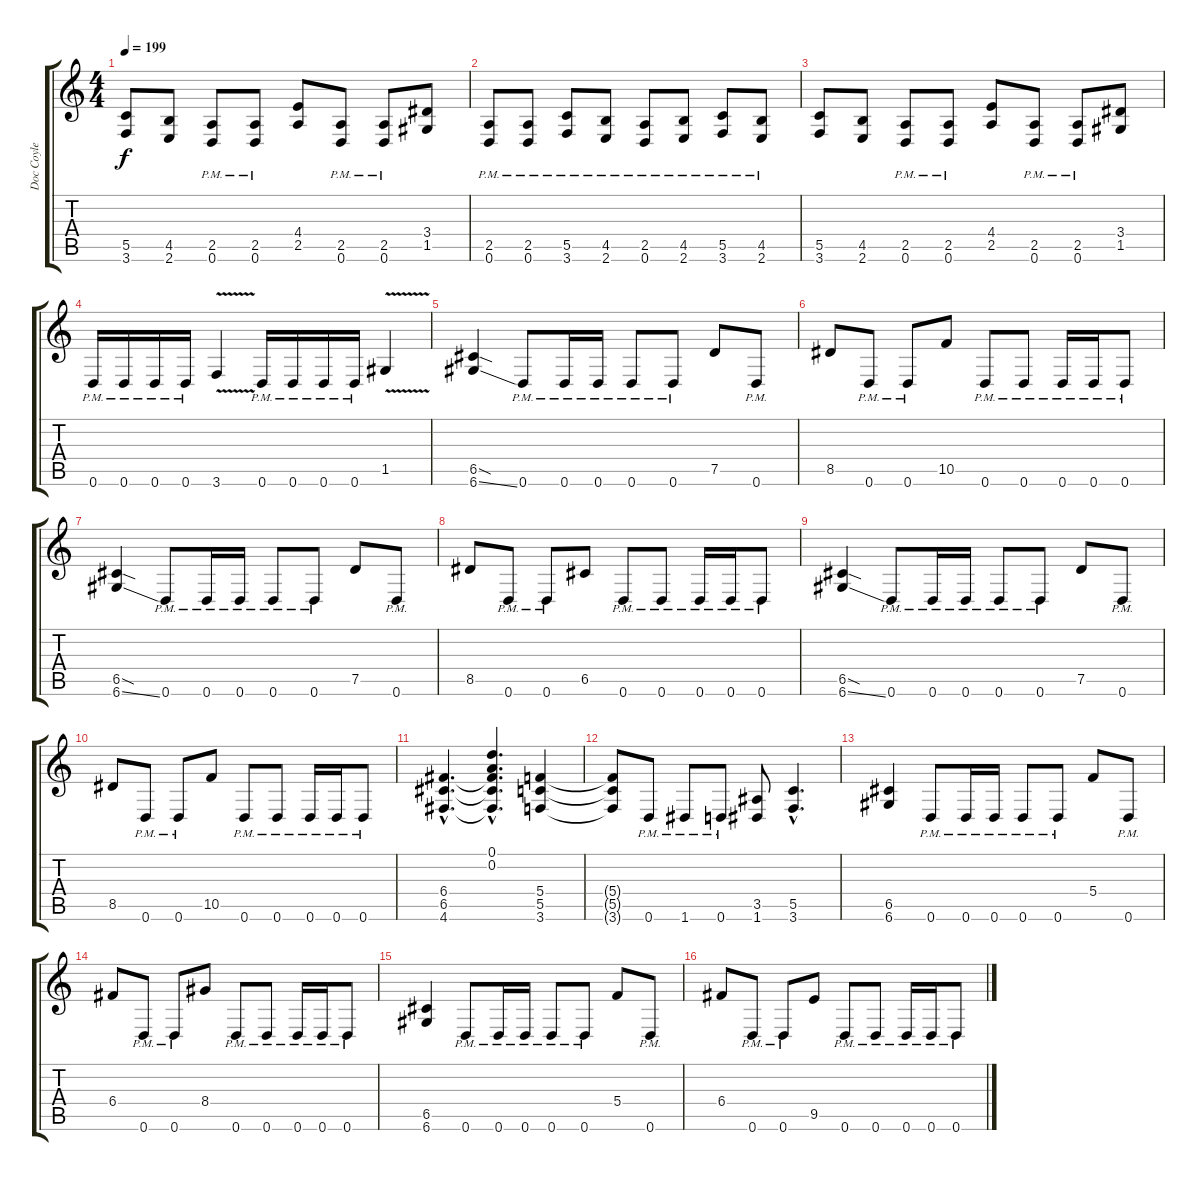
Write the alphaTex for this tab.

\track ("Doc Coyle (Guitar)" "Doc Coyle ") {instrument overdrivenguitar}
\staff {score tabs}
\tuning (D4 A3 F3 C3 G2 D2) {hide}
\ts (4 4)
\tempo 199
\clef g2
\ks c
(5.5 3.6).8{dy f} (4.5 2.6).8 (2.5{pm} 0.6{pm}).8 (2.5{pm} 0.6{pm}).8 (4.4 2.5).8 (2.5{pm} 0.6{pm}).8 (2.5{pm} 0.6{pm}).8 (3.4 1.5).8 |
(2.5{pm} 0.6{pm}).8 (2.5{pm} 0.6{pm}).8 (5.5{pm} 3.6{pm}).8 (4.5{pm} 2.6{pm}).8 (2.5{pm} 0.6{pm}).8 (4.5{pm} 2.6{pm}).8 (5.5{pm} 3.6{pm}).8 (4.5{pm} 2.6{pm}).8 |
(5.5 3.6).8 (4.5 2.6).8 (2.5{pm} 0.6{pm}).8 (2.5{pm} 0.6{pm}).8 (4.4 2.5).8 (2.5{pm} 0.6{pm}).8 (2.5{pm} 0.6{pm}).8 (3.4 1.5).8 |
0.6{pm}.16 0.6{pm}.16 0.6{pm}.16 0.6{pm}.16 3.6{v}.4 0.6{pm}.16 0.6{pm}.16 0.6{pm}.16 0.6{pm}.16 1.5{v}.4 |
(6.5{sod} 6.6{ss}).4 0.6{pm}.8 0.6{pm}.16 0.6{pm}.16 0.6{pm}.8 0.6{pm}.8 7.5.8 0.6{pm}.8 |
8.5.8 0.6{pm}.8 0.6{pm}.8 10.5.8 0.6{pm}.8 0.6{pm}.8 0.6{pm}.16 0.6{pm}.16 0.6{pm}.8 |
(6.5{sod} 6.6{ss}).4 0.6{pm}.8 0.6{pm}.16 0.6{pm}.16 0.6{pm}.8 0.6{pm}.8 7.5.8 0.6{pm}.8 |
8.5.8 0.6{pm}.8 0.6{pm}.8 6.5.8 0.6{pm}.8 0.6{pm}.8 0.6{pm}.16 0.6{pm}.16 0.6{pm}.8 |
(6.5{sod} 6.6{ss}).4 0.6{pm}.8 0.6{pm}.16 0.6{pm}.16 0.6{pm}.8 0.6{pm}.8 7.5.8 0.6{pm}.8 |
8.5.8 0.6{pm}.8 0.6{pm}.8 10.5.8 0.6{pm}.8 0.6{pm}.8 0.6{pm}.16 0.6{pm}.16 0.6{pm}.8 |
(6.4{hac} 6.5{hac} 4.6{hac}).4{d} (0.1{hac} 0.2{hac} 6.4{hac t} 6.5{hac t} 4.6{hac t}).4{d} (5.4 5.5 3.6).4 |
(5.4{t} 5.5{t} 3.6{t}).8 0.6{pm}.8 1.6{pm}.8 0.6{pm}.8 (3.5 1.6).8 (5.5{hac} 3.6{hac}).4{d} |
(6.5 6.6).4 0.6{pm}.8 0.6{pm}.16 0.6{pm}.16 0.6{pm}.8 0.6{pm}.8 5.4.8 0.6{pm}.8 |
6.4.8 0.6{pm}.8 0.6{pm}.8 8.4.8 0.6{pm}.8 0.6{pm}.8 0.6{pm}.16 0.6{pm}.16 0.6{pm}.8 |
(6.5 6.6).4 0.6{pm}.8 0.6{pm}.16 0.6{pm}.16 0.6{pm}.8 0.6{pm}.8 5.4.8 0.6{pm}.8 |
6.4.8 0.6{pm}.8 0.6{pm}.8 9.5.8 0.6{pm}.8 0.6{pm}.8 0.6{pm}.16 0.6{pm}.16 0.6{pm}.8
